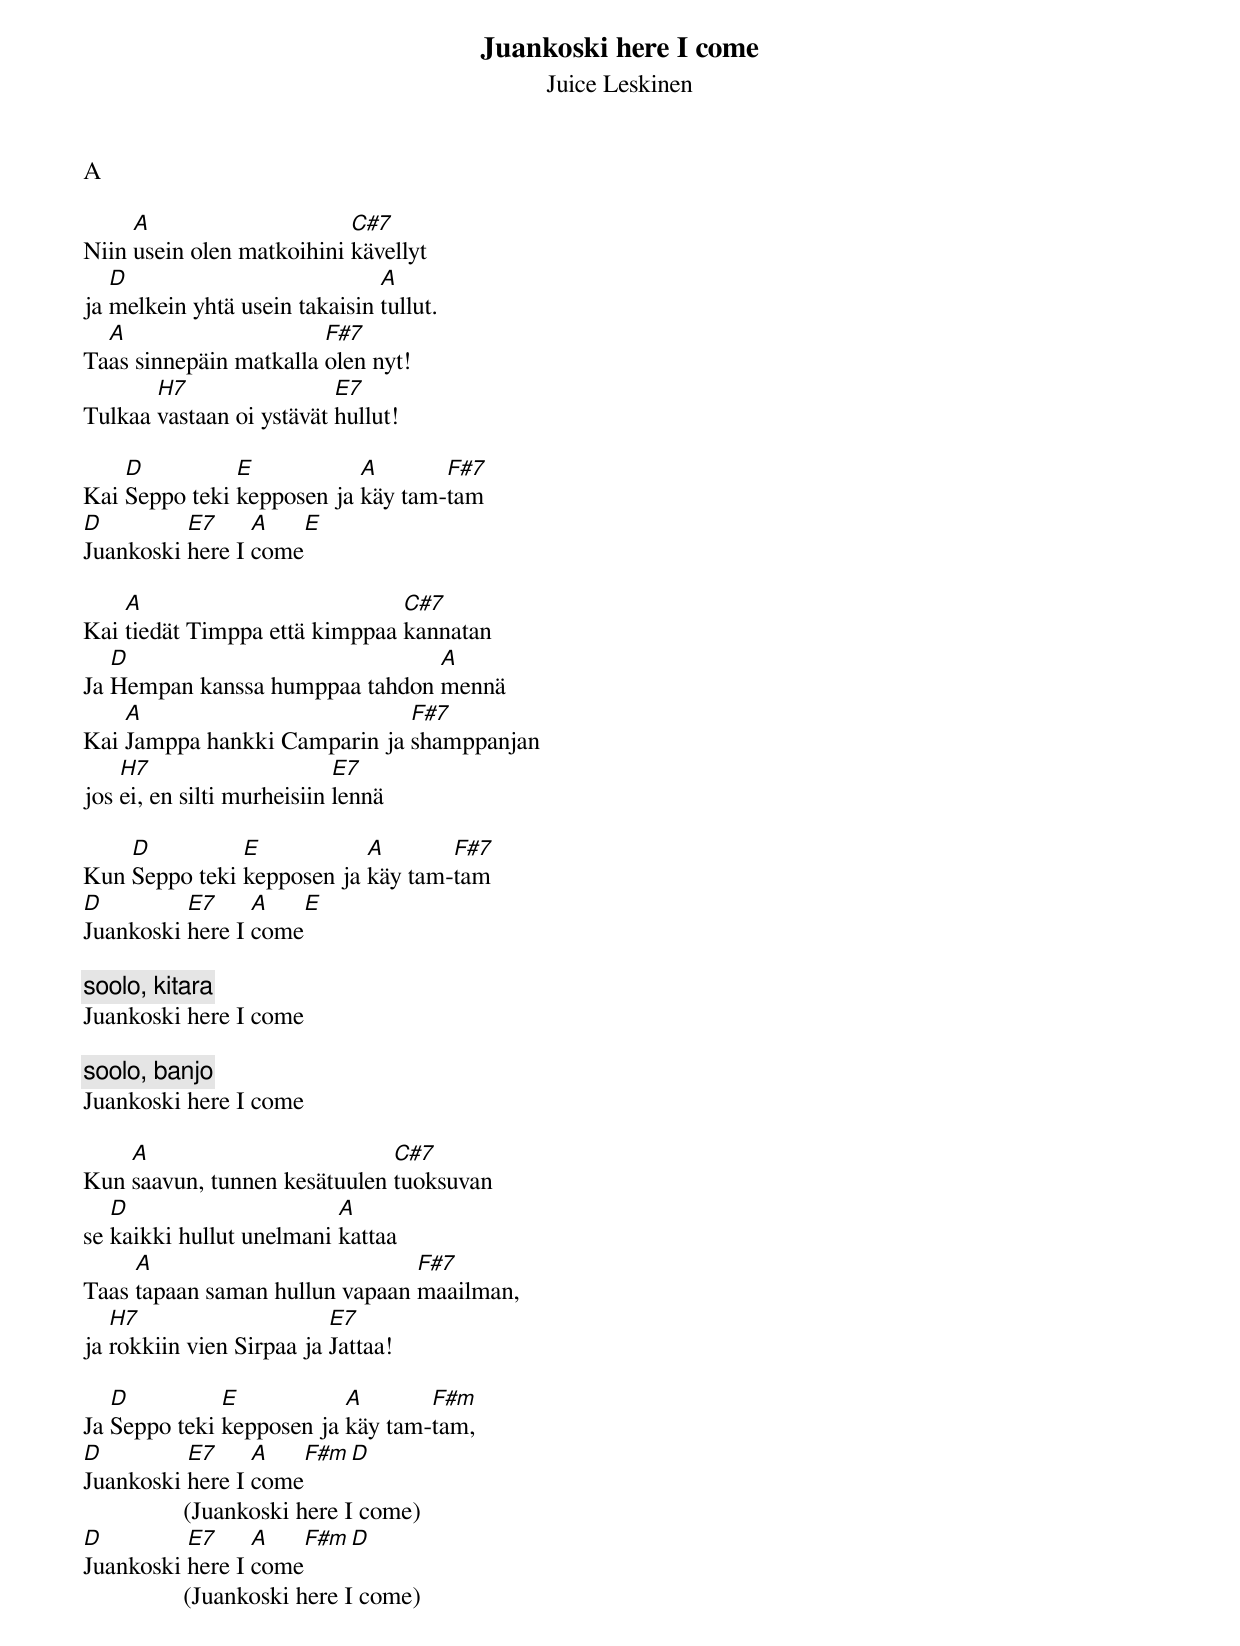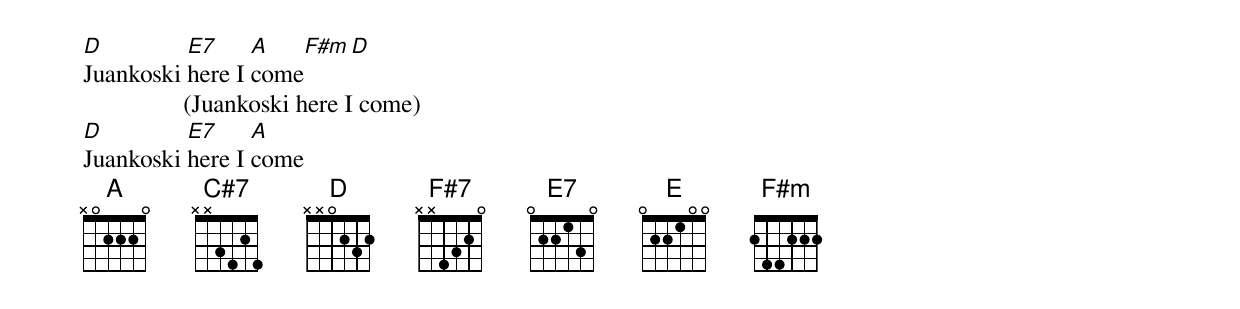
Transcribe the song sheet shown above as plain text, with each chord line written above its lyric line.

Juankoski here I come
Juice Leskinen

A

     A                     C#7
Niin usein olen matkoihini kävellyt
   D                           A
ja melkein yhtä usein takaisin tullut.
  A                     F#7
Taas sinnepäin matkalla olen nyt!
       H7                 E7
Tulkaa vastaan oi ystävät hullut!

    D          E           A       F#7
Kai Seppo teki kepposen ja käy tam-tam
D         E7     A     E
Juankoski here I come

    A                          C#7
Kai tiedät Timppa että kimppaa kannatan
   D                            A
Ja Hempan kanssa humppaa tahdon mennä
    A                         F#7
Kai Jamppa hankki Camparin ja shamppanjan
    H7                      E7
jos ei, en silti murheisiin lennä

    D          E           A       F#7
Kun Seppo teki kepposen ja käy tam-tam
D         E7     A     E
Juankoski here I come

[soolo, kitara]
Juankoski here I come

[soolo, banjo]
Juankoski here I come

    A                         C#7
Kun saavun, tunnen kesätuulen tuoksuvan
   D                      A
se kaikki hullut unelmani kattaa
     A                          F#7
Taas tapaan saman hullun vapaan maailman,
   H7                     E7
ja rokkiin vien Sirpaa ja Jattaa!

   D          E           A       F#m
Ja Seppo teki kepposen ja käy tam-tam,
D         E7     A         F#m    D
Juankoski here I come
                (Juankoski here I come)
D         E7     A         F#m    D
Juankoski here I come
                (Juankoski here I come)
D         E7     A         F#m    D
Juankoski here I come
                (Juankoski here I come)
D         E7     A
Juankoski here I come
